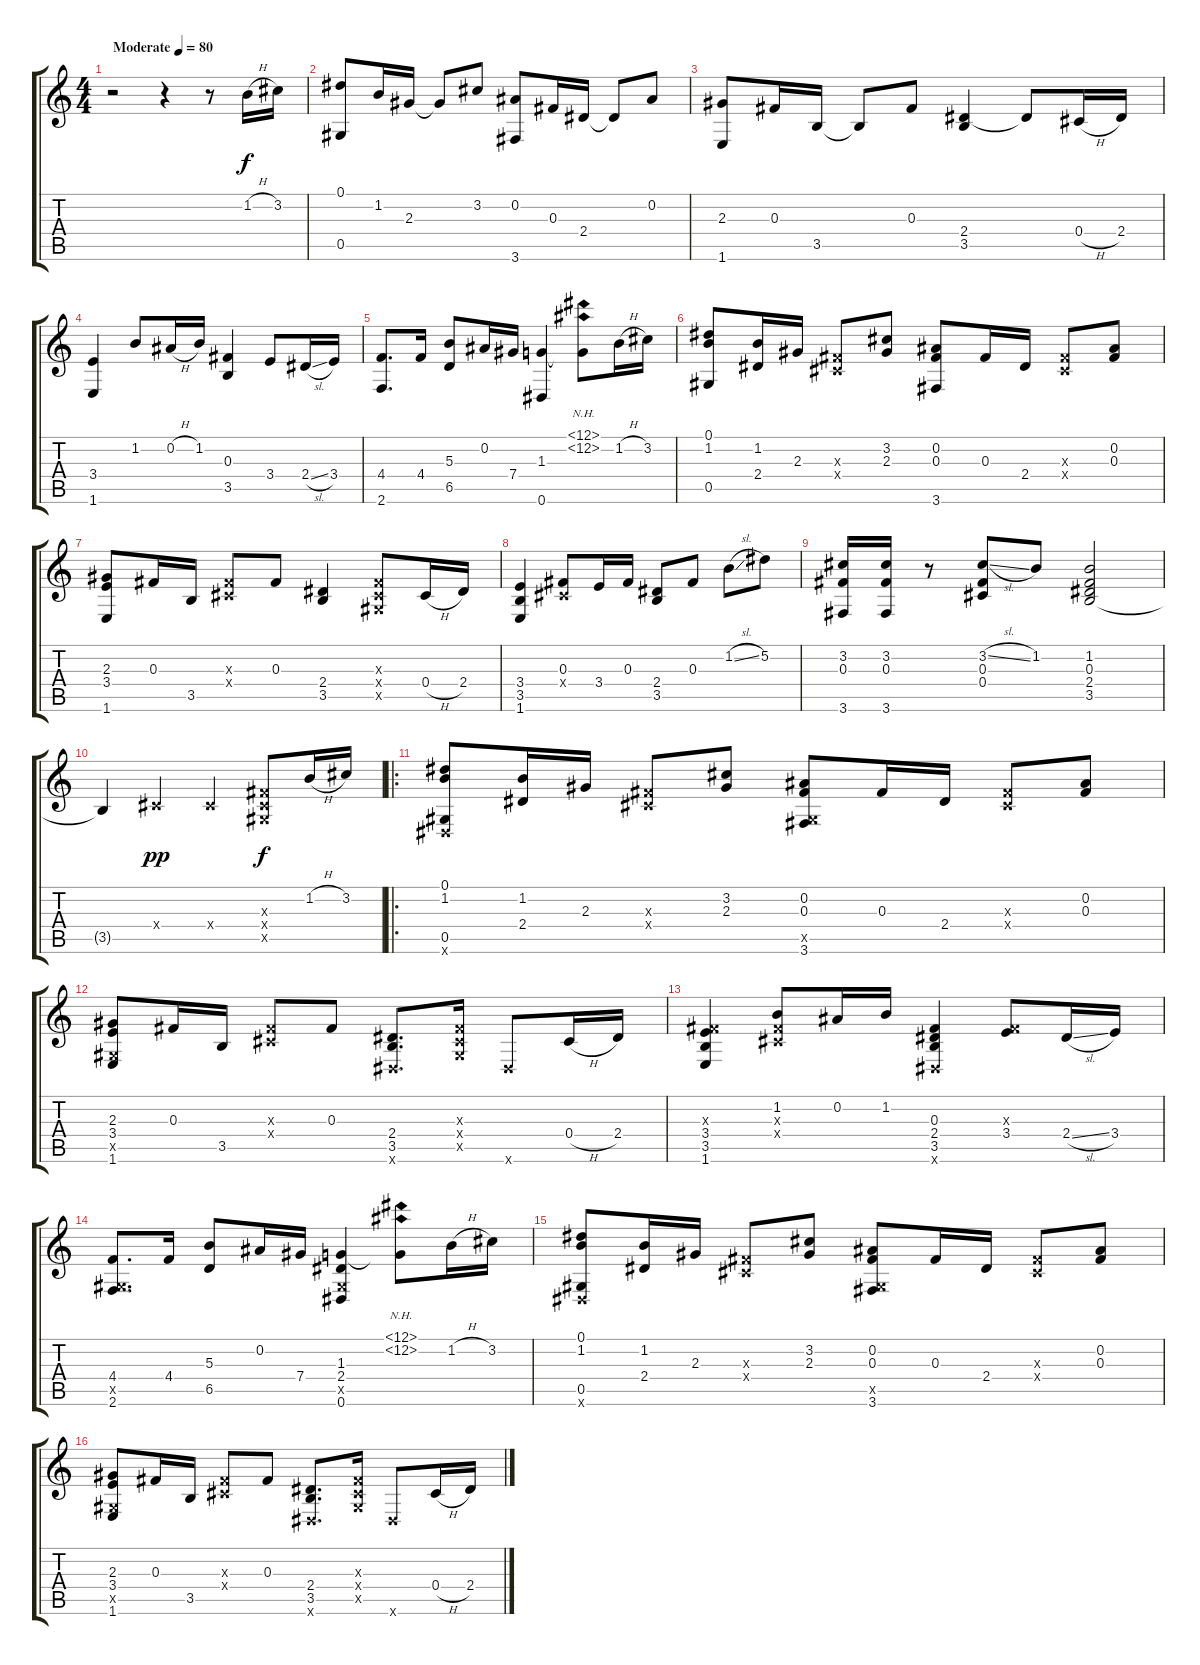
\track "" {instrument acousticguitarsteel}
\staff {score tabs}
\tuning (Eb4 Bb3 Gb3 Db3 Ab2 Eb2) {hide}
\ts (4 4)
\tempo (80 "Moderate")
\clef g2
\ks c
r.2{dy f instrument acousticguitarsteel} r.4 r.8 1.2{h}.16 3.2.16 |
(0.1 0.5).8 1.2.16{txt ""} 2.3.16 2.3{t}.8 3.2.8 (0.2 3.6).8 0.3.16 2.4.16 2.4{t}.8 0.2.8 |
(2.3 1.6).8 0.3.16 3.5.16 3.5{t}.8 0.3.8 (2.4 3.5).4 2.4{t}.8 0.4{h}.16 2.4.16 |
(3.4 1.6).4 1.2.8 0.2{h}.16 1.2.16 (0.3 3.5).4 3.4.8 2.4{sl}.16 3.4.16 |
(4.4 2.6).8{d} 4.4.16 (5.3 6.5).8 0.2.16 7.4.16 (1.3 0.6).4 (12.1{nh} 12.2{nh} 1.3{t}).8 1.2{h}.16 3.2.16 |
(0.1 1.2 0.5).8 (1.2 2.4).16 2.3.16 (0.3{x} 0.4{x}).8 (3.2 2.3).8 (0.2 0.3 3.6).8 0.3.16 2.4.16 (0.3{x} 0.4{x}).8 (0.2 0.3).8 |
(2.3 3.4 1.6).8 0.3.16 3.5.16 (0.3{x} 0.4{x}).8 0.3.8 (2.4 3.5).4 (0.3{x} 0.4{x} 0.5{x}).8 0.4{h}.16 2.4.16 |
(3.4 3.5 1.6).4 (0.3 0.4{x}).8 3.4.16 0.3.16 (2.4 3.5).8 0.3.8 1.2{sl}.8 5.2.8 |
(3.2 0.3 3.6).16 (3.2 0.3 3.6).16 r.8 (3.2{sl} 0.3 0.4).8 1.2.8{txt ""} (1.2 0.3 2.4 3.5).2 |
3.5{t}.4 0.4{x}.4{dy pp} 0.4{x}.4 (0.3{x} 0.4{x} 0.5{x}).8{dy f} 1.2{h}.16 3.2.16 |
\ro
(0.1 1.2 0.5 0.6{x}).8 (1.2 2.4).16 2.3.16 (0.3{x} 0.4{x}).8 (3.2 2.3).8 (0.2 0.3 0.5{x} 3.6).8 0.3.16 2.4.16 (0.3{x} 0.4{x}).8 (0.2 0.3).8 |
(2.3 3.4 0.5{x} 1.6).8 0.3.16 3.5.16 (0.3{x} 0.4{x}).8 0.3.8 (2.4 3.5 0.6{x}).8{d} (0.3{x} 0.4{x} 0.5{x}).16{txt ""} 0.6{x}.8{txt ""} 0.4{h}.16 2.4.16 |
(0.3{x} 3.4 3.5 1.6).4 (1.2 0.3{x} 0.4{x}).8 0.2.16 1.2.16 (0.3 2.4 3.5 0.6{x}).4 (0.3{x} 3.4).8 2.4{sl}.16 3.4.16 |
(4.4 0.5{x} 2.6).8{d} 4.4.16 (5.3 6.5).8 0.2.16 7.4.16 (1.3 2.4 0.5{x} 0.6).4 (12.1{nh} 12.2{nh} 1.3{t}).8 1.2{h}.16 3.2.16 |
(0.1 1.2 0.5 0.6{x}).8 (1.2 2.4).16 2.3.16 (0.3{x} 0.4{x}).8 (3.2 2.3).8 (0.2 0.3 0.5{x} 3.6).8 0.3.16 2.4.16 (0.3{x} 0.4{x}).8 (0.2 0.3).8{txt ""} |
(2.3 3.4 0.5{x} 1.6).8 0.3.16 3.5.16 (0.3{x} 0.4{x}).8 0.3.8 (2.4 3.5 0.6{x}).8{d} (0.3{x} 0.4{x} 0.5{x}).16{txt ""} 0.6{x}.8{txt ""} 0.4{h}.16 2.4.16
